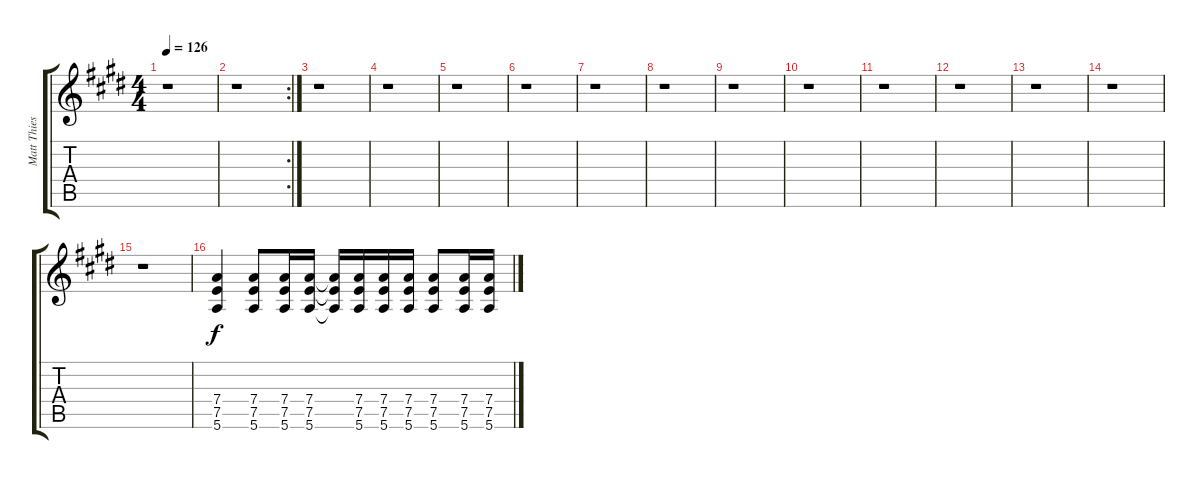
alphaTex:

\track ("Matt Thiessen (Acoustic)" "Matt Thies") {instrument acousticguitarnylon}
\staff {score tabs}
\tuning (E4 B3 G3 D3 A2 E2) {hide}
\ts (4 4)
\tempo 126
\clef g2
\ks c#minor
r.1{dy f} |
\rc 2
r.1 |
\ks e
r.1 |
\ks c#minor
r.1 |
r.1 |
r.1 |
\ks e
r.1 |
\ks c#minor
r.1 |
r.1 |
r.1 |
\ks e
r.1 |
\ks c#minor
r.1 |
r.1 |
r.1 |
\ks e
r.1 |
\ks c#minor
(7.4 7.5 5.6).4 (7.4 7.5 5.6).8 (7.4 7.5 5.6).16 (7.4 7.5 5.6).16 (7.4{t} 7.5{t} 5.6{t}).16 (7.4 7.5 5.6).16 (7.4 7.5 5.6).16 (7.4 7.5 5.6).16 (7.4 7.5 5.6).8 (7.4 7.5 5.6).16 (7.4 7.5 5.6).16
